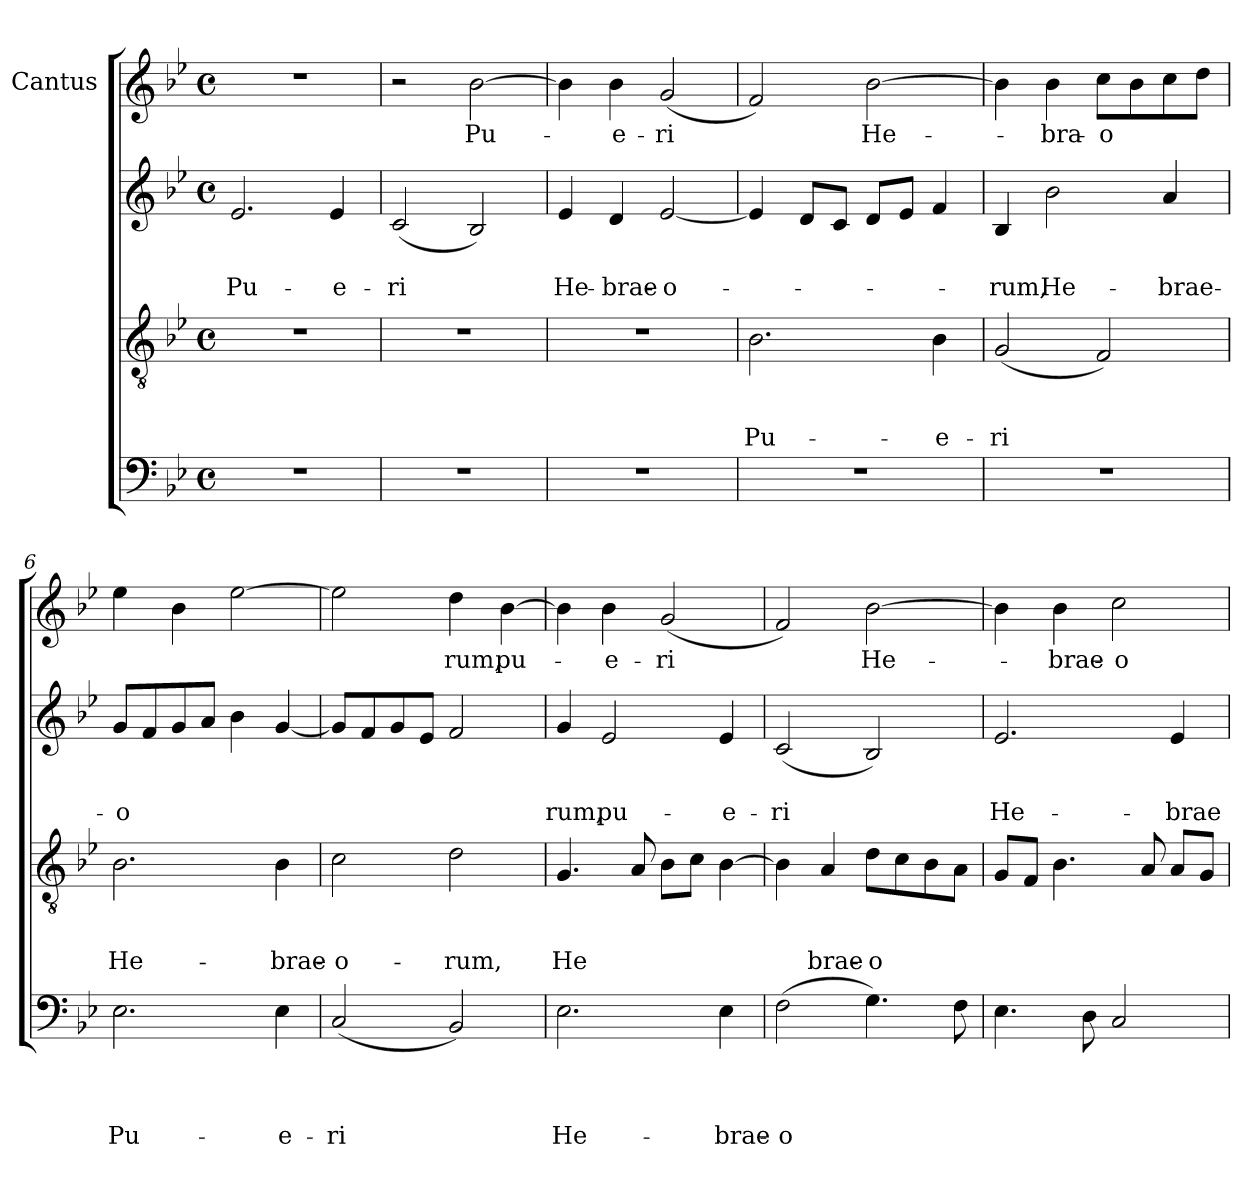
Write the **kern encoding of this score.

**kern	**text	**text	**text	**text	**kern	**text	**text	**text	**kern	**text	**text	**kern	**text
*part4	*part4	*part4	*part4	*part4	*part3	*part3	*part3	*part3	*part2	*part2	*part2	*part1	*part1
*staff4	*staff4	*staff4	*staff4	*staff4	*staff3	*staff3	*staff3	*staff3	*staff2	*staff2	*staff2	*staff1	*staff1
*	*	*	*	*	*	*	*	*	*	*	*	*I"Cantus	*
*clefF4	*	*	*	*	*clefGv2	*	*	*	*clefG2	*	*	*clefG2	*
*k[b-e-]	*	*	*	*	*k[b-e-]	*	*	*	*k[b-e-]	*	*	*k[b-e-]	*
*B-:	*	*	*	*	*B-:	*	*	*	*B-:	*	*	*B-:	*
*M4/4	*	*	*	*	*M4/4	*	*	*	*M4/4	*	*	*M4/4	*
*met(c)	*	*	*	*	*met(c)	*	*	*	*met(c)	*	*	*met(c)	*
=1	=1	=1	=1	=1	=1	=1	=1	=1	=1	=1	=1	=1	=1
!	!	!	!	!	!	!	!	!	!	!	!LO:LY:b	!	!
1r	.	.	.	.	1r	.	.	.	2.e-/	.	Pu-	1r	.
!	!	!	!	!	!	!	!	!	!	!	!LO:LY:b	!	!
.	.	.	.	.	.	.	.	.	4e-/	.	-e-	.	.
=2	=2	=2	=2	=2	=2	=2	=2	=2	=2	=2	=2	=2	=2
!	!	!	!	!	!	!	!	!	!	!	!LO:LY:b	!	!
1r	.	.	.	.	1r	.	.	.	(<2c/	.	-ri	2r	.
!	!	!	!	!	!	!	!	!	!	!	!	!	!LO:LY:b
.	.	.	.	.	.	.	.	.	2B-/)	.	.	[>2b-\	Pu-
=3	=3	=3	=3	=3	=3	=3	=3	=3	=3	=3	=3	=3	=3
!	!	!	!	!	!	!	!	!	!	!	!LO:LY:b	!	!
1r	.	.	.	.	1r	.	.	.	4e-/	.	He-	4b-\]	.
!	!	!	!	!	!	!	!	!	!	!	!LO:LY:b	!	!LO:LY:b
.	.	.	.	.	.	.	.	.	4d/	.	-brae-	4b-\	-e-
!	!	!	!	!	!	!	!	!	!	!	!LO:LY:b	!	!LO:LY:b
.	.	.	.	.	.	.	.	.	[<2e-/	.	-o-	(<2g/	-ri
=4	=4	=4	=4	=4	=4	=4	=4	=4	=4	=4	=4	=4	=4
!	!	!	!	!	!	!	!	!LO:LY:b	!	!	!	!	!
1r	.	.	.	.	2.B-\	.	.	Pu-	4e-/]	.	.	2f/)	.
.	.	.	.	.	.	.	.	.	8d/L	.	.	.	.
.	.	.	.	.	.	.	.	.	8c/J	.	.	.	.
!	!	!	!	!	!	!	!	!	!	!	!	!	!LO:LY:b
.	.	.	.	.	.	.	.	.	8d/L	.	.	[>2b-\	He-
.	.	.	.	.	.	.	.	.	8e-/J	.	.	.	.
!	!	!	!	!	!	!	!	!LO:LY:b	!	!	!	!	!
.	.	.	.	.	4B-\	.	.	-e-	4f/	.	.	.	.
=5	=5	=5	=5	=5	=5	=5	=5	=5	=5	=5	=5	=5	=5
!	!	!	!	!	!	!	!	!LO:LY:b	!	!	!LO:LY:b	!	!
1r	.	.	.	.	(<2G/	.	.	-ri	4B-/	.	-rum,	4b-\]	.
!	!	!	!	!	!	!	!	!	!	!	!LO:LY:b	!	!LO:LY:b
.	.	.	.	.	.	.	.	.	2b-\	.	He-	4b-\	-bra-
!	!	!	!	!	!	!	!	!	!	!	!	!	!LO:LY:b
.	.	.	.	.	2F/)	.	.	.	.	.	.	8cc\L	-o
.	.	.	.	.	.	.	.	.	.	.	.	8b-\	.
!	!	!	!	!	!	!	!	!	!	!	!LO:LY:b	!	!
.	.	.	.	.	.	.	.	.	4a/	.	-brae-	8cc\	.
.	.	.	.	.	.	.	.	.	.	.	.	8dd\J	.
!!LO:LB:g=z
=6	=6	=6	=6	=6	=6	=6	=6	=6	=6	=6	=6	=6	=6
!	!	!	!	!LO:LY:b	!	!	!	!LO:LY:b	!	!	!LO:LY:b	!	!
2.E-\	.	.	.	Pu-	2.B-\	.	.	He-	8g/L	.	-o	4ee-\	.
.	.	.	.	.	.	.	.	.	8f/	.	.	.	.
.	.	.	.	.	.	.	.	.	8g/	.	.	4b-\	.
.	.	.	.	.	.	.	.	.	8a/J	.	.	.	.
.	.	.	.	.	.	.	.	.	4b-\	.	.	[>2ee-\	.
!	!	!	!	!LO:LY:b	!	!	!	!LO:LY:b	!	!	!	!	!
4E-\	.	.	.	-e-	4B-\	.	.	-brae-	[<4g/	.	.	.	.
=7	=7	=7	=7	=7	=7	=7	=7	=7	=7	=7	=7	=7	=7
!	!	!	!	!LO:LY:b	!	!	!	!LO:LY:b	!	!	!	!	!
(<2C/	.	.	.	-ri	2c\	.	.	-o-	8g/L]	.	.	2ee-\]	.
.	.	.	.	.	.	.	.	.	8f/	.	.	.	.
.	.	.	.	.	.	.	.	.	8g/	.	.	.	.
.	.	.	.	.	.	.	.	.	8e-/J	.	.	.	.
!	!	!	!	!	!	!	!	!LO:LY:b	!	!	!	!	!LO:LY:b
2BB-/)	.	.	.	.	2d\	.	.	-rum,	2f/	.	.	4dd\	rum,
!	!	!	!	!	!	!	!	!	!	!	!	!	!LO:LY:b
.	.	.	.	.	.	.	.	.	.	.	.	[>4b-\	pu-
=8	=8	=8	=8	=8	=8	=8	=8	=8	=8	=8	=8	=8	=8
!	!	!	!	!LO:LY:b	!	!	!	!LO:LY:b	!	!	!LO:LY:b	!	!
2.E-\	.	.	.	He-	4.G/	.	.	He	4g/	.	rum,	4b-\]	.
!	!	!	!	!	!	!	!	!	!	!	!LO:LY:b	!	!LO:LY:b
.	.	.	.	.	.	.	.	.	2e-/	.	pu-	4b-\	-e-
.	.	.	.	.	8A/	.	.	.	.	.	.	.	.
!	!	!	!	!	!	!	!	!	!	!	!	!	!LO:LY:b
.	.	.	.	.	8B-\L	.	.	.	.	.	.	(<2g/	-ri
.	.	.	.	.	8c\J	.	.	.	.	.	.	.	.
!	!	!	!	!LO:LY:b	!	!	!	!	!	!	!LO:LY:b	!	!
4E-\	.	.	.	-brae-	[>4B-\	.	.	.	4e-/	.	-e-	.	.
=9	=9	=9	=9	=9	=9	=9	=9	=9	=9	=9	=9	=9	=9
!	!	!	!	!LO:LY:b	!	!	!	!	!	!	!LO:LY:b	!	!
(>2F\	.	.	.	-o	4B-\]	.	.	.	(<2c/	.	-ri	2f/)	.
!	!	!	!	!	!	!	!	!LO:LY:b	!	!	!	!	!
.	.	.	.	.	4A/	.	.	brae-	.	.	.	.	.
!	!	!	!	!	!	!	!	!LO:LY:b	!	!	!	!	!LO:LY:b
4.G\)	.	.	.	.	8d\L	.	.	-o	2B-/)	.	.	[>2b-\	He-
.	.	.	.	.	8c\	.	.	.	.	.	.	.	.
.	.	.	.	.	8B-\	.	.	.	.	.	.	.	.
8F\	.	.	.	.	8A\J	.	.	.	.	.	.	.	.
=10	=10	=10	=10	=10	=10	=10	=10	=10	=10	=10	=10	=10	=10
!	!	!	!	!	!	!	!	!	!	!	!LO:LY:b	!	!
4.E-\	.	.	.	.	8G/L	.	.	.	2.e-/	.	He-	4b-\]	.
.	.	.	.	.	8F/J	.	.	.	.	.	.	.	.
!	!	!	!	!	!	!	!	!	!	!	!	!	!LO:LY:b
.	.	.	.	.	4.B-\	.	.	.	.	.	.	4b-\	-brae-
8D\	.	.	.	.	.	.	.	.	.	.	.	.	.
!	!	!	!	!	!	!	!	!	!	!	!	!	!LO:LY:b
2C/	.	.	.	.	.	.	.	.	.	.	.	2cc\	-o-
.	.	.	.	.	8A/	.	.	.	.	.	.	.	.
!	!	!	!	!	!	!	!	!	!	!	!LO:LY:b	!	!
.	.	.	.	.	8A/L	.	.	.	4e-/	.	-brae-	.	.
.	.	.	.	.	8G/J	.	.	.	.	.	.	.	.
=	=	=	=	=	=	=	=	=	=	=	=	=	=
*-	*-	*-	*-	*-	*-	*-	*-	*-	*-	*-	*-	*-	*-
